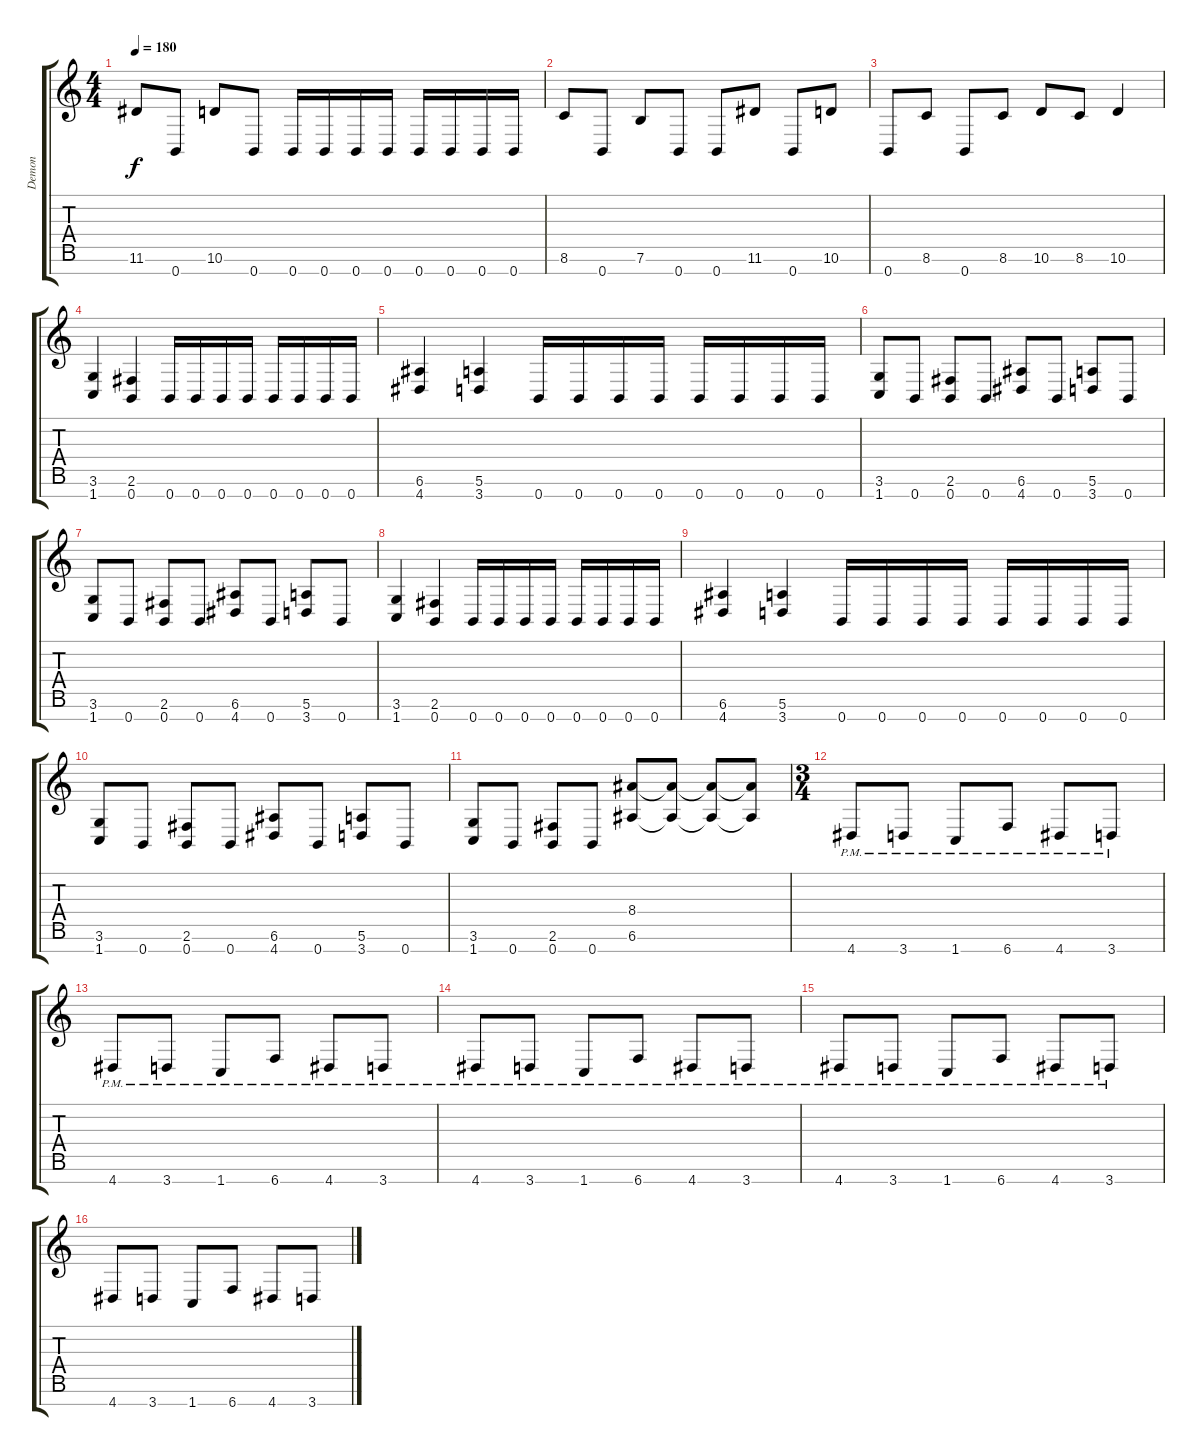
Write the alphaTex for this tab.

\track ("Demon" "Demon") {instrument overdrivenguitar}
\staff {score tabs}
\tuning (E4 B3 G3 D3 A2 E2 B1) {hide}
\ts (4 4)
\tempo 180
\clef g2
\ks c
11.6.8{dy f} 0.7.8 10.6.8 0.7.8 0.7.16 0.7.16 0.7.16 0.7.16 0.7.16 0.7.16 0.7.16 0.7.16 |
8.6.8 0.7.8 7.6.8 0.7.8 0.7.8 11.6.8 0.7.8 10.6.8 |
0.7.8 8.6.8 0.7.8 8.6.8 10.6.8 8.6.8 10.6.4 |
(3.6 1.7).4 (2.6 0.7).4 0.7.16 0.7.16 0.7.16 0.7.16 0.7.16 0.7.16 0.7.16 0.7.16 |
(6.6 4.7).4 (5.6 3.7).4 0.7.16 0.7.16 0.7.16 0.7.16 0.7.16 0.7.16 0.7.16 0.7.16 |
(3.6 1.7).8 0.7.8 (2.6 0.7).8 0.7.8 (6.6 4.7).8 0.7.8 (5.6 3.7).8 0.7.8 |
(3.6 1.7).8 0.7.8 (2.6 0.7).8 0.7.8 (6.6 4.7).8 0.7.8 (5.6 3.7).8 0.7.8 |
(3.6 1.7).4 (2.6 0.7).4 0.7.16 0.7.16 0.7.16 0.7.16 0.7.16 0.7.16 0.7.16 0.7.16 |
(6.6 4.7).4 (5.6 3.7).4 0.7.16 0.7.16 0.7.16 0.7.16 0.7.16 0.7.16 0.7.16 0.7.16 |
(3.6 1.7).8 0.7.8 (2.6 0.7).8 0.7.8 (6.6 4.7).8 0.7.8 (5.6 3.7).8 0.7.8 |
(3.6 1.7).8 0.7.8 (2.6 0.7).8 0.7.8 (8.4 6.6).8 (8.4{t} 6.6{t}).8 (8.4{t} 6.6{t}).8 (8.4{t} 6.6{t}).8 |
\ts (3 4)
4.7{pm}.8 3.7{pm}.8 1.7{pm}.8 6.7{pm}.8 4.7{pm}.8 3.7{pm}.8 |
4.7{pm}.8 3.7{pm}.8 1.7{pm}.8 6.7{pm}.8 4.7{pm}.8 3.7{pm}.8 |
4.7{pm}.8 3.7{pm}.8 1.7{pm}.8 6.7{pm}.8 4.7{pm}.8 3.7{pm}.8 |
4.7{pm}.8 3.7{pm}.8 1.7{pm}.8 6.7{pm}.8 4.7{pm}.8 3.7{pm}.8 |
4.7.8 3.7.8 1.7.8 6.7.8 4.7.8 3.7.8
